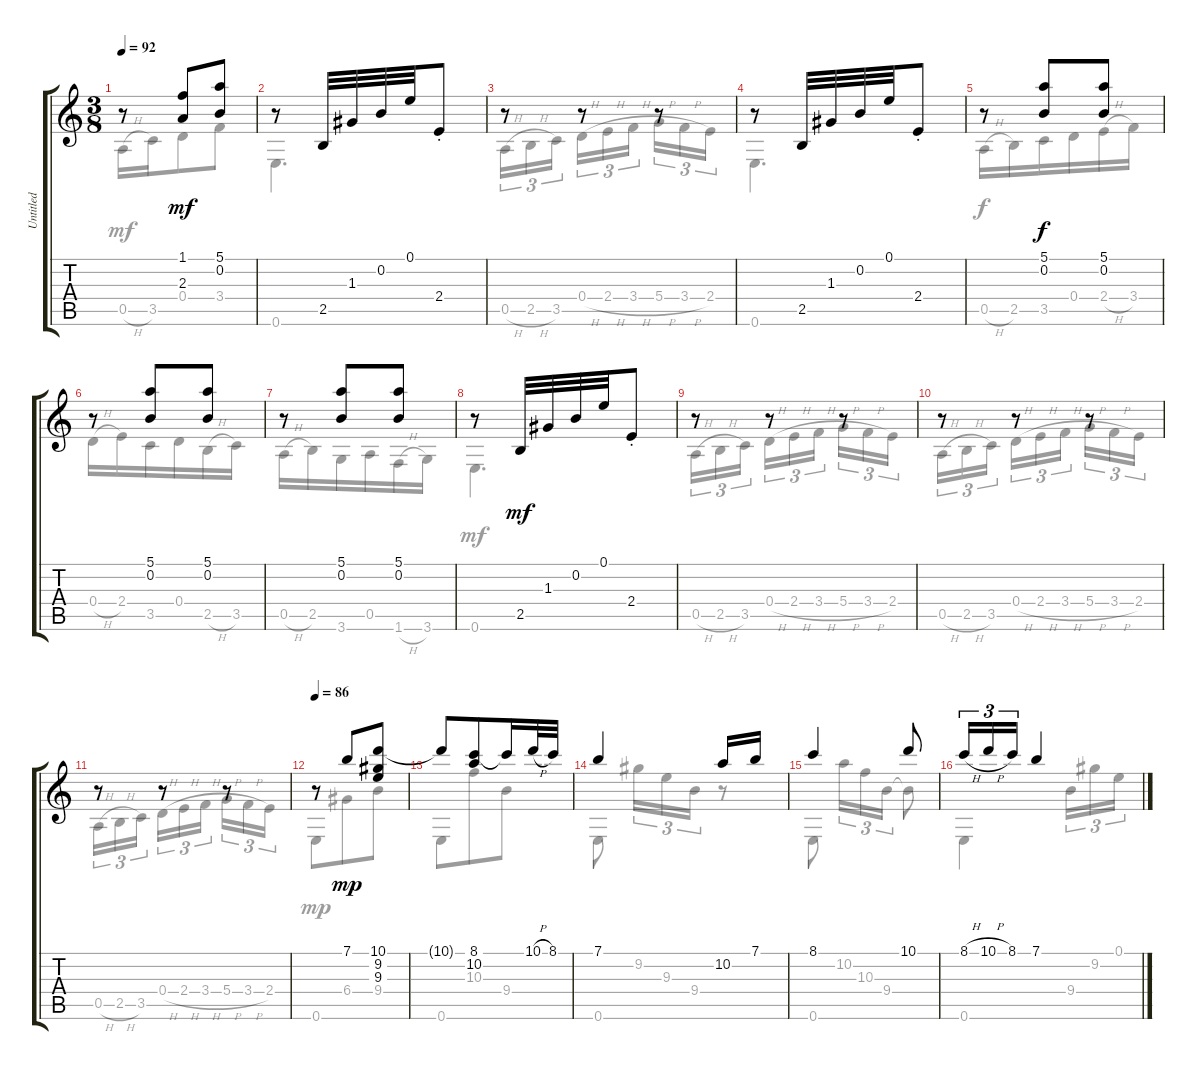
\track ("Untitled" "Untitled") {instrument acousticguitarnylon}
\staff {score tabs}
\tuning (E4 B3 G3 D3 A2 E2) {hide}
\voice
\ts (3 8)
\tempo 92
\clef g2
\ks c
r.8{dy mf} (1.1 2.3).8 (5.1 0.2).8 |
r.8 2.5.32 1.3.32 0.2.32 0.1.32 2.4{st}.8 |
r.8 r.8 r.8 |
r.8 2.5.32 1.3.32 0.2.32 0.1.32 2.4{st}.8 |
r.8 (5.1 0.2).8{dy f} (5.1 0.2).8 |
r.8 (5.1 0.2).8 (5.1 0.2).8 |
r.8 (5.1 0.2).8 (5.1 0.2).8 |
r.8 2.5.32{dy mf} 1.3.32 0.2.32 0.1.32 2.4{st}.8 |
r.8 r.8 r.8 |
r.8 r.8 r.8 |
r.8 r.8 r.8 |
\tempo 86
r.8 7.1.8{dy mp} (10.1 9.2 9.3).8 |
10.1{t}.8 (8.1 10.2).8 8.1{t}.16 10.1{h}.32 8.1.32 |
7.1.4 10.2.16 7.1.16 |
8.1.4 10.1.8 |
8.1{h}.16{tu (3 2)} 10.1{h}.16{tu (3 2)} 8.1.16{tu (3 2)} 7.1.4
\voice
\clef g2
\ottava regular
\simile none
\ks c
0.5{h}.16{dy mf} 3.5.16 0.4.8 3.4.8 |
0.6.4{d} |
0.5{h}.16{tu (3 2)} 2.5{h}.16{tu (3 2)} 3.5.16{tu (3 2)} 0.4{h}.16{tu (3 2)} 2.4{h}.16{tu (3 2)} 3.4{h}.16{tu (3 2)} 5.4{h}.16{tu (3 2)} 3.4{h}.16{tu (3 2)} 2.4.16{tu (3 2)} |
0.6.4{d} |
0.5{h}.16{dy f} 2.5.16 3.5.16 0.4.16 2.4{h}.16 3.4.16 |
0.4{h}.16 2.4.16 3.5.16 0.4.16 2.5{h}.16 3.5.16 |
0.5{h}.16 2.5.16 3.6.16 0.5.16 1.6{h}.16 3.6.16 |
0.6.4{d dy mf} |
0.5{h}.16{tu (3 2)} 2.5{h}.16{tu (3 2)} 3.5.16{tu (3 2)} 0.4{h}.16{tu (3 2)} 2.4{h}.16{tu (3 2)} 3.4{h}.16{tu (3 2)} 5.4{h}.16{tu (3 2)} 3.4{h}.16{tu (3 2)} 2.4.16{tu (3 2)} |
0.5{h}.16{tu (3 2)} 2.5{h}.16{tu (3 2)} 3.5.16{tu (3 2)} 0.4{h}.16{tu (3 2)} 2.4{h}.16{tu (3 2)} 3.4{h}.16{tu (3 2)} 5.4{h}.16{tu (3 2)} 3.4{h}.16{tu (3 2)} 2.4.16{tu (3 2)} |
0.5{h}.16{tu (3 2)} 2.5{h}.16{tu (3 2)} 3.5.16{tu (3 2)} 0.4{h}.16{tu (3 2)} 2.4{h}.16{tu (3 2)} 3.4{h}.16{tu (3 2)} 5.4{h}.16{tu (3 2)} 3.4{h}.16{tu (3 2)} 2.4.16{tu (3 2)} |
0.6.8{dy mp} 6.4.8 9.4.8 |
0.6.8 10.3.8 9.4.8 |
0.6.8 9.2.16{tu (3 2)} 9.3.16{tu (3 2)} 9.4.16{tu (3 2)} r.8 |
0.6.8 10.2.16{tu (3 2)} 10.3.16{tu (3 2)} 9.4.16{tu (3 2)} 9.4{t}.8 |
0.6.4 9.4.16{tu (3 2)} 9.2.16{tu (3 2)} 0.1.16{tu (3 2)}
